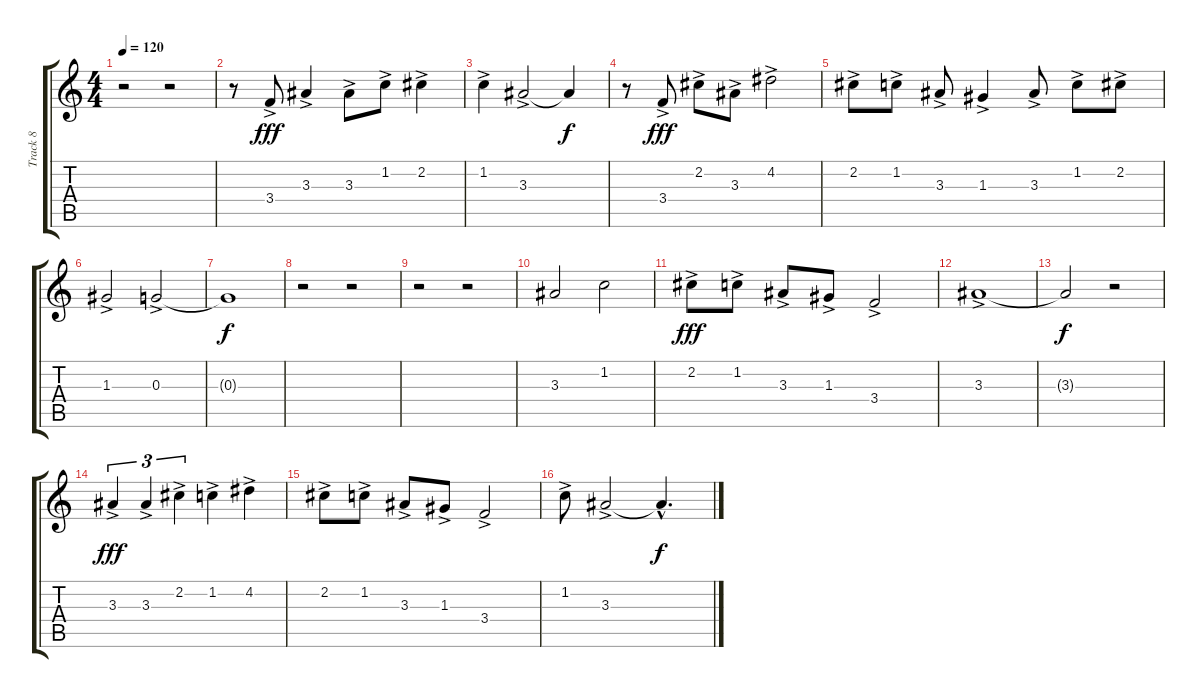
\track ("Track 8" "Track 8") {instrument acousticguitarnylon}
\staff {score tabs}
\tuning (E4 B3 G3 D3 A2 E2) {hide}
\ts (4 4)
\tempo 120
\clef g2
\ks c
r.2{dy f} r.2 |
r.8 3.4{ac}.8{dy fff} 3.3{ac}.4 3.3{ac}.8 1.2{ac}.8 2.2{ac}.4 |
1.2{ac}.4 3.3{ac}.2 3.3{t}.4{dy f} |
r.8 3.4{ac}.8{dy fff} 2.2{ac}.8 3.3{ac}.8 4.2{ac}.2 |
2.2{ac}.8 1.2{ac}.8 3.3{ac}.8 1.3{ac}.4 3.3{ac}.8 1.2{ac}.8 2.2{ac}.8 |
1.3{ac}.2 0.3{ac}.2 |
0.3{t}.1{dy f} |
r.2 r.2 |
r.2 r.2 |
3.3.2 1.2.2 |
2.2{ac}.8{dy fff} 1.2{ac}.8 3.3{ac}.8 1.3{ac}.8 3.4{ac}.2 |
3.3{ac}.1 |
3.3{t}.2{dy f} r.2 |
3.3{ac}.4{tu (3 2) dy fff} 3.3{ac}.4{tu (3 2)} 2.2{ac}.4{tu (3 2)} 1.2{ac}.4 4.2{ac}.4 |
2.2{ac}.8 1.2{ac}.8 3.3{ac}.8 1.3{ac}.8 3.4{ac}.2 |
1.2{ac}.8 3.3{ac}.2 3.3{hac t}.4{d dy f}
